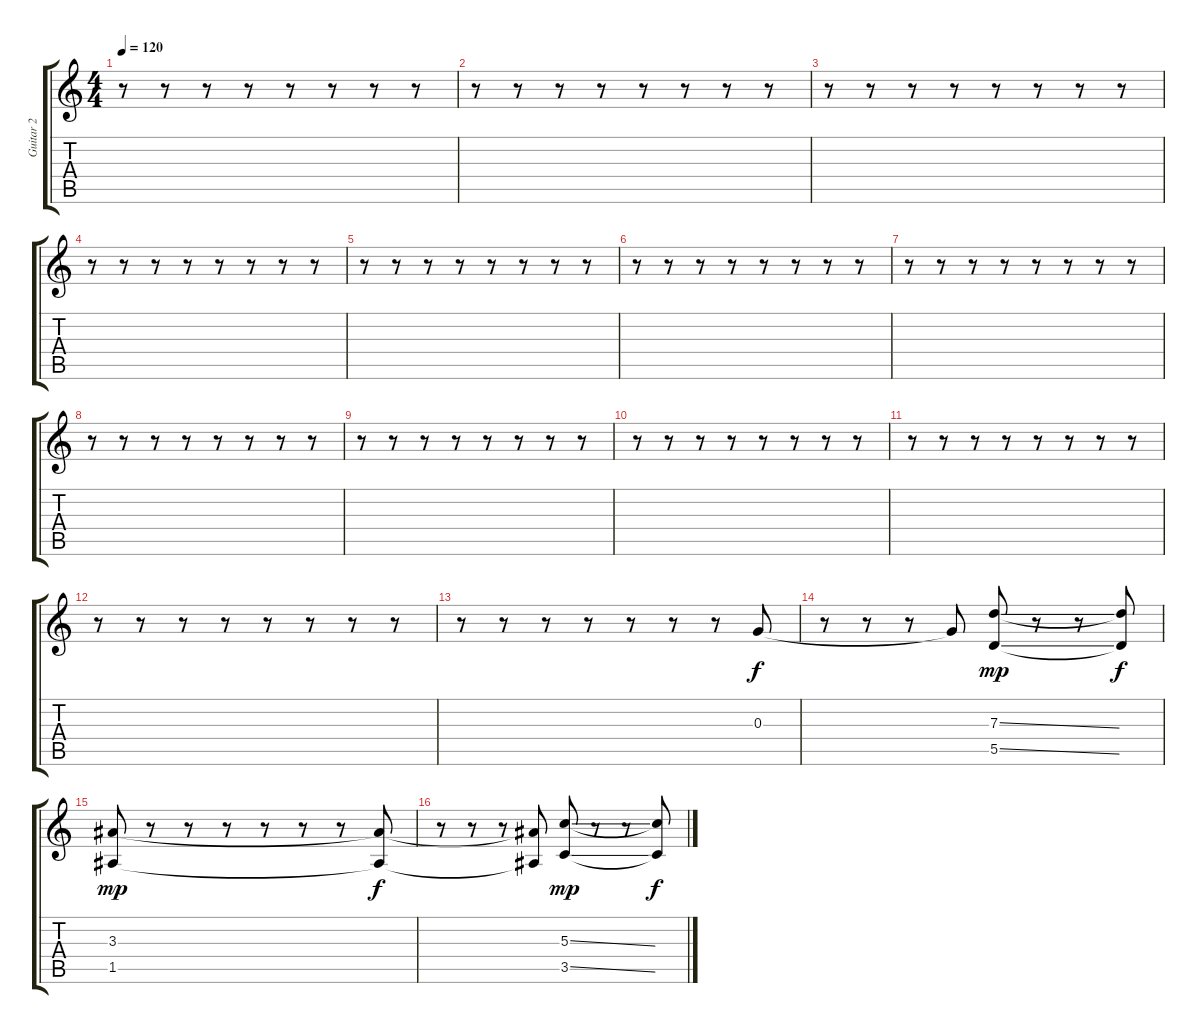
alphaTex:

\track ("Guitar 2" "Guitar 2") {instrument distortionguitar}
\staff {score tabs}
\tuning (E4 B3 G3 D3 A2 D2) {hide}
\ts (4 4)
\tempo 120
\clef g2
\ks c
r.8{dy f} r.8 r.8 r.8 r.8 r.8 r.8 r.8 |
r.8 r.8 r.8 r.8 r.8 r.8 r.8 r.8 |
r.8 r.8 r.8 r.8 r.8 r.8 r.8 r.8 |
r.8 r.8 r.8 r.8 r.8 r.8 r.8 r.8 |
r.8 r.8 r.8 r.8 r.8 r.8 r.8 r.8 |
r.8 r.8 r.8 r.8 r.8 r.8 r.8 r.8 |
r.8 r.8 r.8 r.8 r.8 r.8 r.8 r.8 |
r.8 r.8 r.8 r.8 r.8 r.8 r.8 r.8 |
r.8 r.8 r.8 r.8 r.8 r.8 r.8 r.8 |
r.8 r.8 r.8 r.8 r.8 r.8 r.8 r.8 |
r.8 r.8 r.8 r.8 r.8 r.8 r.8 r.8 |
r.8 r.8 r.8 r.8 r.8 r.8 r.8 r.8 |
r.8 r.8 r.8 r.8 r.8 r.8 r.8 0.3.8 |
r.8 r.8 r.8 0.3{t}.8 (7.3{ss} 5.5{ss}).8{dy mp} r.8 r.8 (7.3{t} 5.5{t}).8{dy f} |
(3.3 1.5).8{dy mp} r.8 r.8 r.8 r.8 r.8 r.8 (3.3{t} 1.5{t}).8{dy f} |
r.8 r.8 r.8 (3.3{t} 1.5{t}).8 (5.3{ss} 3.5{ss}).8{dy mp} r.8 r.8 (5.3{t} 3.5{t}).8{dy f}
